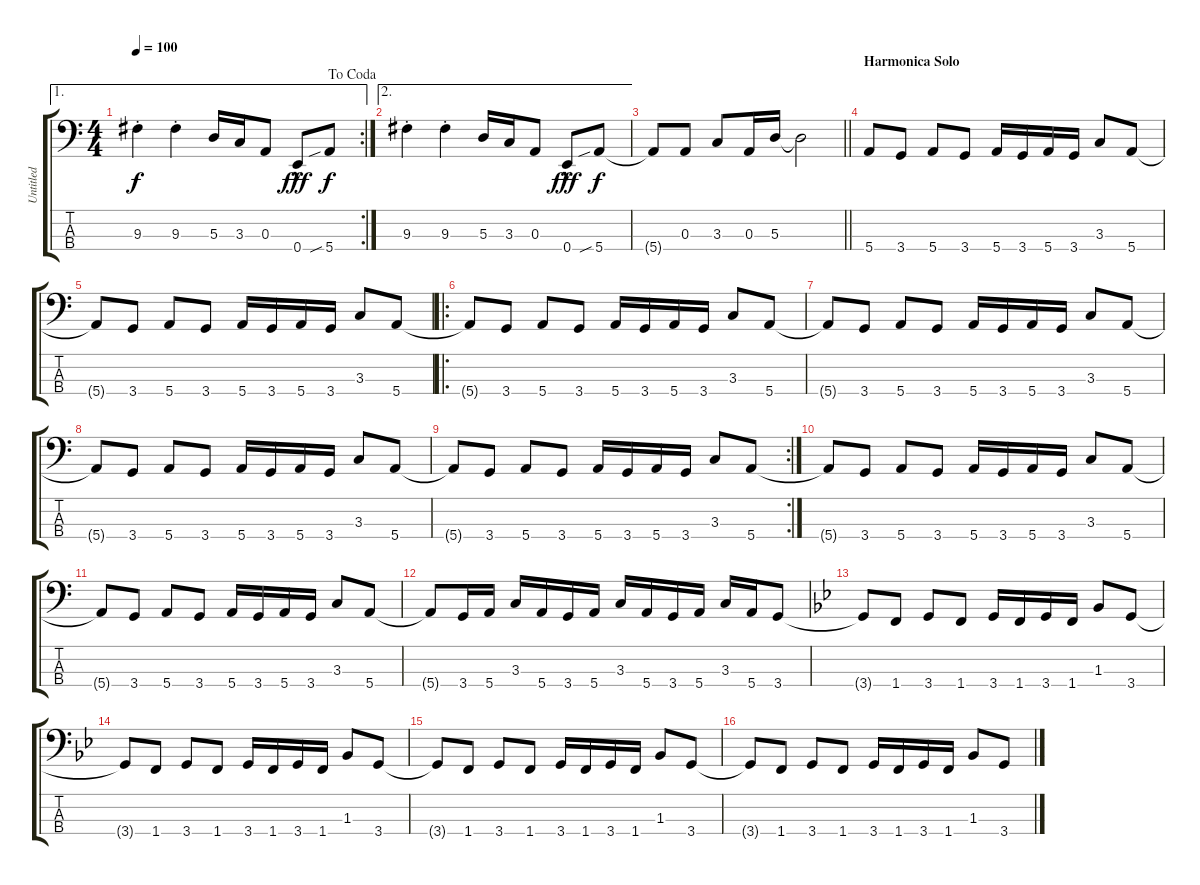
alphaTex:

\track ("Untitled" "Untitled") {instrument electricbassfinger}
\staff {score tabs}
\tuning (G2 D2 A1 E1) {hide}
\ae 1
\rc 2
\ts (4 4)
\jump dacoda
\tempo 100
\clef f4
\ks c
9.3{st}.4{dy f} 9.3{st}.4 5.3.16 3.3.16 0.3.8 0.4{hac}.8{dy fff} 5.4{sib}.8{dy f} |
\ae 2
9.3{st}.4 9.3{st}.4 5.3.16 3.3.16 0.3.8 0.4{hac}.8{dy fff} 5.4{sib}.8{dy f} |
\barLineRight lightlight
5.4{t}.8 0.3.8 3.3.8 0.3.16 5.3.16 5.3{t}.2 |
\section ("" "Harmonica Solo")
5.4.8 3.4.8 5.4.8 3.4.8 5.4.16 3.4.16 5.4.16 3.4.16 3.3.8 5.4.8 |
5.4{t}.8 3.4.8 5.4.8 3.4.8 5.4.16 3.4.16 5.4.16 3.4.16 3.3.8 5.4.8 |
\ro
5.4{t}.8 3.4.8 5.4.8 3.4.8 5.4.16 3.4.16 5.4.16 3.4.16 3.3.8 5.4.8 |
5.4{t}.8 3.4.8 5.4.8 3.4.8 5.4.16 3.4.16 5.4.16 3.4.16 3.3.8 5.4.8 |
5.4{t}.8 3.4.8 5.4.8 3.4.8 5.4.16 3.4.16 5.4.16 3.4.16 3.3.8 5.4.8 |
\rc 2
5.4{t}.8 3.4.8 5.4.8 3.4.8 5.4.16 3.4.16 5.4.16 3.4.16 3.3.8 5.4.8 |
5.4{t}.8 3.4.8 5.4.8 3.4.8 5.4.16 3.4.16 5.4.16 3.4.16 3.3.8 5.4.8 |
5.4{t}.8 3.4.8 5.4.8 3.4.8 5.4.16 3.4.16 5.4.16 3.4.16 3.3.8 5.4.8 |
5.4{t}.8 3.4.16 5.4.16 3.3.16 5.4.16 3.4.16 5.4.16 3.3.16 5.4.16 3.4.16 5.4.16 3.3.16 5.4.16 3.4.8 |
\ks bb
3.4{t}.8 1.4.8 3.4.8 1.4.8 3.4.16 1.4.16 3.4.16 1.4.16 1.3.8 3.4.8 |
3.4{t}.8 1.4.8 3.4.8 1.4.8 3.4.16 1.4.16 3.4.16 1.4.16 1.3.8 3.4.8 |
3.4{t}.8 1.4.8 3.4.8 1.4.8 3.4.16 1.4.16 3.4.16 1.4.16 1.3.8 3.4.8 |
3.4{t}.8 1.4.8 3.4.8 1.4.8 3.4.16 1.4.16 3.4.16 1.4.16 1.3.8 3.4.8
